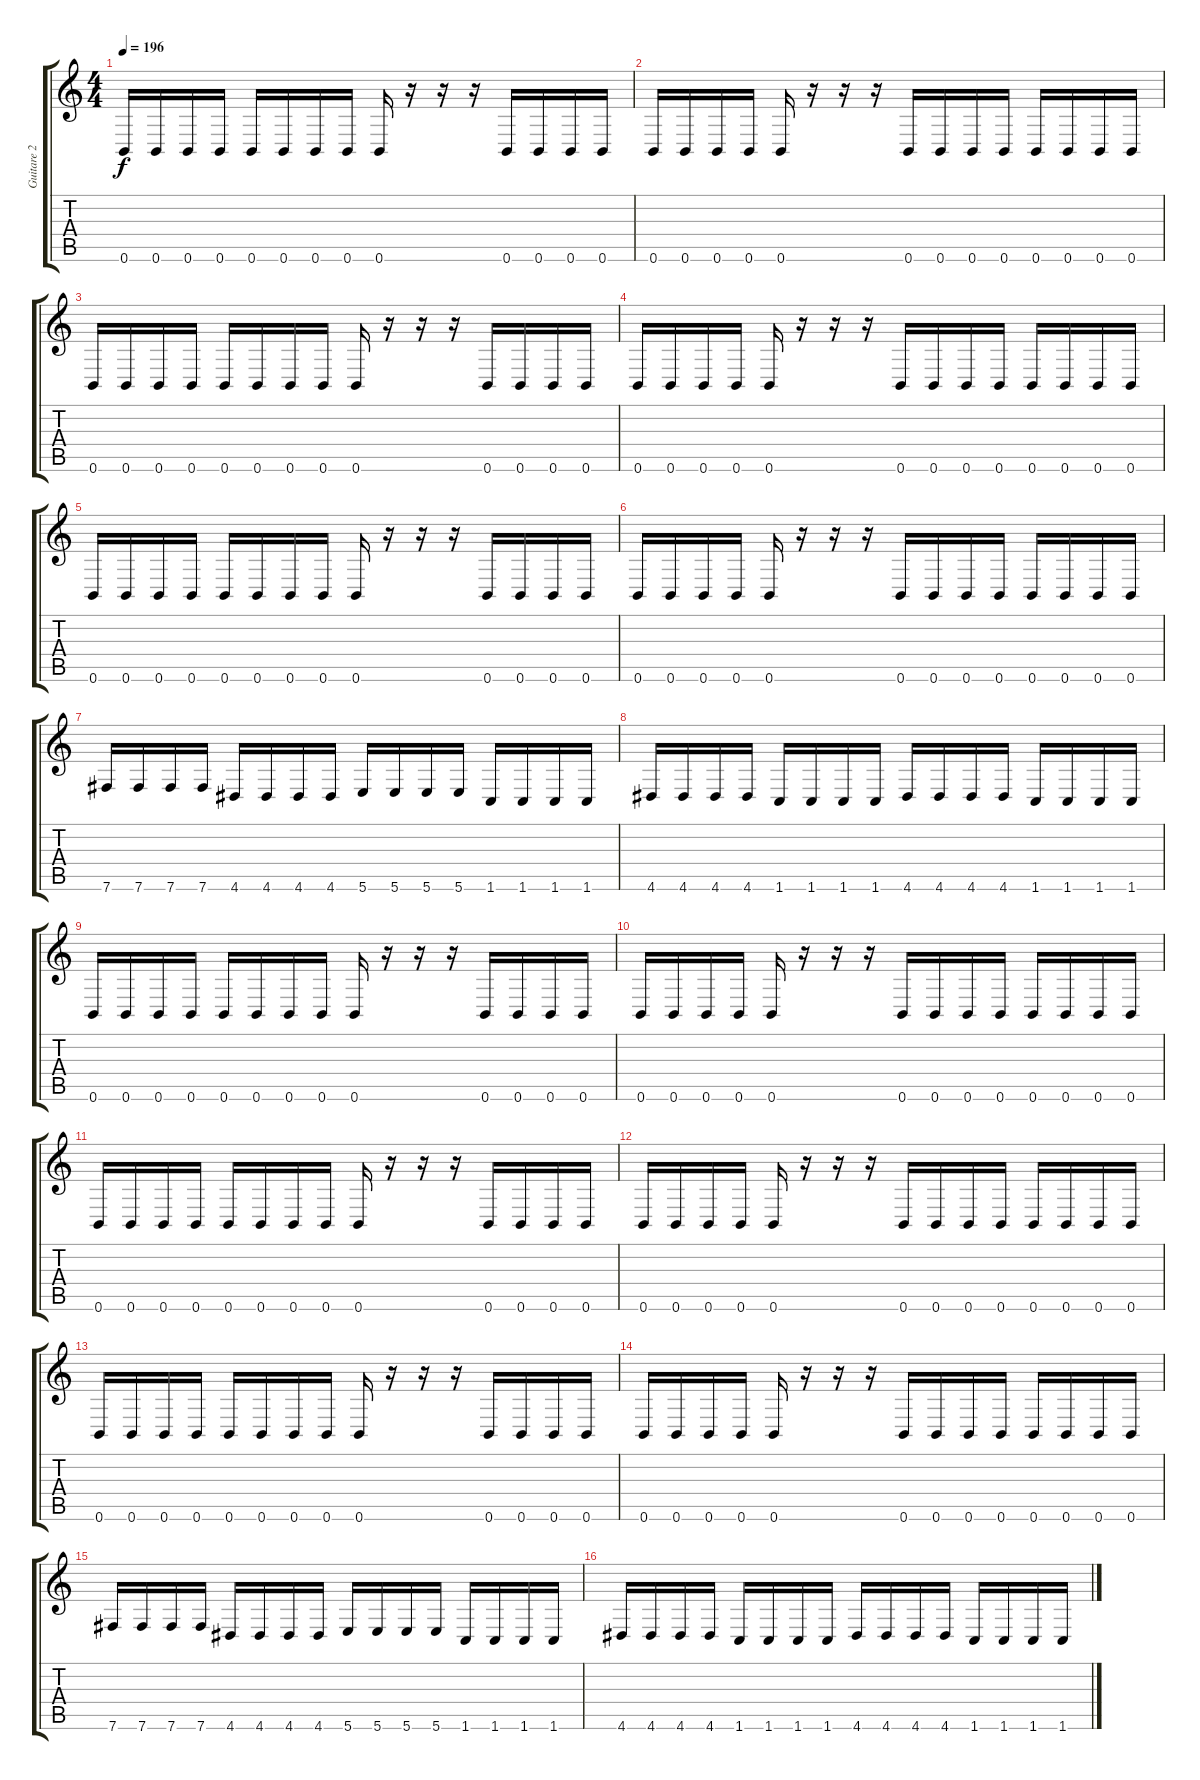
\track ("Guitare 2" "Guitare 2") {instrument distortionguitar}
\staff {score tabs}
\tuning (Db4 Ab3 E3 B2 Gb2 B1) {hide}
\ts (4 4)
\tempo 196
\clef g2
\ks c
0.6.16{dy f} 0.6.16 0.6.16 0.6.16 0.6.16 0.6.16 0.6.16 0.6.16 0.6.16 r.16 r.16 r.16 0.6.16 0.6.16 0.6.16 0.6.16 |
0.6.16 0.6.16 0.6.16 0.6.16 0.6.16 r.16 r.16 r.16 0.6.16 0.6.16 0.6.16 0.6.16 0.6.16 0.6.16 0.6.16 0.6.16 |
0.6.16 0.6.16 0.6.16 0.6.16 0.6.16 0.6.16 0.6.16 0.6.16 0.6.16 r.16 r.16 r.16 0.6.16 0.6.16 0.6.16 0.6.16 |
0.6.16 0.6.16 0.6.16 0.6.16 0.6.16 r.16 r.16 r.16 0.6.16 0.6.16 0.6.16 0.6.16 0.6.16 0.6.16 0.6.16 0.6.16 |
0.6.16 0.6.16 0.6.16 0.6.16 0.6.16 0.6.16 0.6.16 0.6.16 0.6.16 r.16 r.16 r.16 0.6.16 0.6.16 0.6.16 0.6.16 |
0.6.16 0.6.16 0.6.16 0.6.16 0.6.16 r.16 r.16 r.16 0.6.16 0.6.16 0.6.16 0.6.16 0.6.16 0.6.16 0.6.16 0.6.16 |
7.6.16 7.6.16 7.6.16 7.6.16 4.6.16 4.6.16 4.6.16 4.6.16 5.6.16 5.6.16 5.6.16 5.6.16 1.6.16 1.6.16 1.6.16 1.6.16 |
4.6.16 4.6.16 4.6.16 4.6.16 1.6.16 1.6.16 1.6.16 1.6.16 4.6.16 4.6.16 4.6.16 4.6.16 1.6.16 1.6.16 1.6.16 1.6.16 |
0.6.16 0.6.16 0.6.16 0.6.16 0.6.16 0.6.16 0.6.16 0.6.16 0.6.16 r.16 r.16 r.16 0.6.16 0.6.16 0.6.16 0.6.16 |
0.6.16 0.6.16 0.6.16 0.6.16 0.6.16 r.16 r.16 r.16 0.6.16 0.6.16 0.6.16 0.6.16 0.6.16 0.6.16 0.6.16 0.6.16 |
0.6.16 0.6.16 0.6.16 0.6.16 0.6.16 0.6.16 0.6.16 0.6.16 0.6.16 r.16 r.16 r.16 0.6.16 0.6.16 0.6.16 0.6.16 |
0.6.16 0.6.16 0.6.16 0.6.16 0.6.16 r.16 r.16 r.16 0.6.16 0.6.16 0.6.16 0.6.16 0.6.16 0.6.16 0.6.16 0.6.16 |
0.6.16 0.6.16 0.6.16 0.6.16 0.6.16 0.6.16 0.6.16 0.6.16 0.6.16 r.16 r.16 r.16 0.6.16 0.6.16 0.6.16 0.6.16 |
0.6.16 0.6.16 0.6.16 0.6.16 0.6.16 r.16 r.16 r.16 0.6.16 0.6.16 0.6.16 0.6.16 0.6.16 0.6.16 0.6.16 0.6.16 |
7.6.16 7.6.16 7.6.16 7.6.16 4.6.16 4.6.16 4.6.16 4.6.16 5.6.16 5.6.16 5.6.16 5.6.16 1.6.16 1.6.16 1.6.16 1.6.16 |
4.6.16 4.6.16 4.6.16 4.6.16 1.6.16 1.6.16 1.6.16 1.6.16 4.6.16 4.6.16 4.6.16 4.6.16 1.6.16 1.6.16 1.6.16 1.6.16
